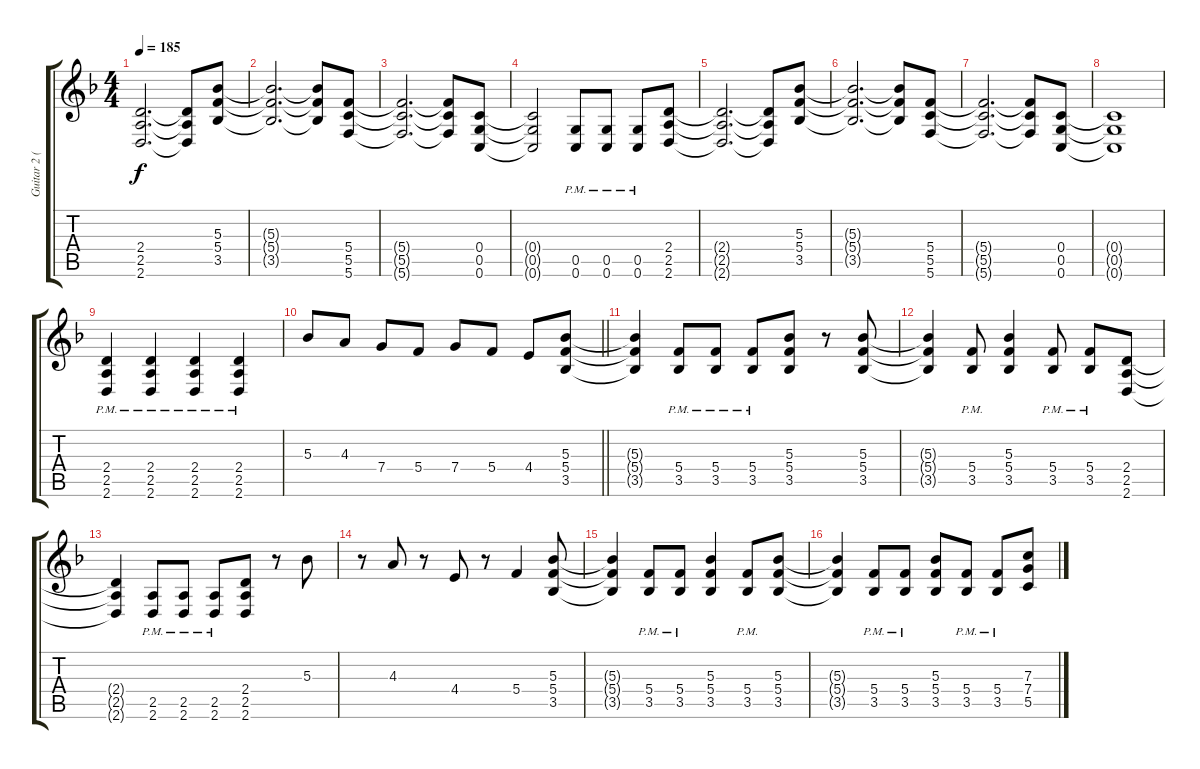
\track ("Guitar 2 (Distorted- Padget)" "Guitar 2 (") {instrument distortionguitar}
\staff {score tabs}
\tuning (D4 A3 F3 C3 G2 C2) {hide}
\ts (4 4)
\tempo 185
\clef g2
\ks dminor
(2.4{t} 2.5{t} 2.6{t}).2{d dy f} (2.4{t} 2.5{t} 2.6{t}).8 (5.3 5.4 3.5).8 |
(5.3{t} 5.4{t} 3.5{t}).2{d} (5.3{t} 5.4{t} 3.5{t}).8 (5.4 5.5 5.6).8 |
(5.4{t} 5.5{t} 5.6{t}).2{d} (5.4{t} 5.5{t} 5.6{t}).8 (0.4 0.5 0.6).8 |
(0.4{t} 0.5{t} 0.6{t}).2 (0.5{pm} 0.6{pm}).8 (0.5{pm} 0.6{pm}).8 (0.5{pm} 0.6{pm}).8 (2.4 2.5 2.6).8 |
(2.4{t} 2.5{t} 2.6{t}).2{d} (2.4{t} 2.5{t} 2.6{t}).8 (5.3 5.4 3.5).8 |
(5.3{t} 5.4{t} 3.5{t}).2{d} (5.3{t} 5.4{t} 3.5{t}).8 (5.4 5.5 5.6).8 |
(5.4{t} 5.5{t} 5.6{t}).2{d} (5.4{t} 5.5{t} 5.6{t}).8 (0.4 0.5 0.6).8 |
(0.4{t} 0.5{t} 0.6{t}).1 |
(2.4{pm} 2.5{pm} 2.6{pm}).4 (2.4{pm} 2.5{pm} 2.6{pm}).4 (2.4{pm} 2.5{pm} 2.6{pm}).4 (2.4{pm} 2.5{pm} 2.6{pm}).4 |
\barLineRight lightlight
5.3.8 4.3.8 7.4.8 5.4.8 7.4.8 5.4.8 4.4.8 (5.3 5.4 3.5).8 |
(5.3{t} 5.4{t} 3.5{t}).4 (5.4{pm} 3.5{pm}).8 (5.4{pm} 3.5{pm}).8 (5.4{pm} 3.5{pm}).8 (5.3 5.4 3.5).8 r.8 (5.3 5.4 3.5).8 |
(5.3{t} 5.4{t} 3.5{t}).4 (5.4{pm} 3.5{pm}).8 (5.3 5.4 3.5).4 (5.4{pm} 3.5{pm}).8 (5.4{pm} 3.5{pm}).8 (2.4 2.5 2.6).8 |
(2.4{t} 2.5{t} 2.6{t}).4 (2.5{pm} 2.6{pm}).8 (2.5{pm} 2.6{pm}).8 (2.5{pm} 2.6{pm}).8 (2.4 2.5 2.6).8 r.8 5.3.8 |
r.8 4.3.8 r.8 4.4.8 r.8 5.4.4 (5.3 5.4 3.5).8 |
(5.3{t} 5.4{t} 3.5{t}).4 (5.4{pm} 3.5{pm}).8 (5.4{pm} 3.5{pm}).8 (5.3 5.4 3.5).4 (5.4{pm} 3.5{pm}).8 (5.3 5.4 3.5).8 |
(5.3{t} 5.4{t} 3.5{t}).4 (5.4{pm} 3.5{pm}).8 (5.4{pm} 3.5{pm}).8 (5.3 5.4 3.5).8 (5.4{pm} 3.5{pm}).8 (5.4{pm} 3.5{pm}).8 (7.3 7.4 5.5).8
